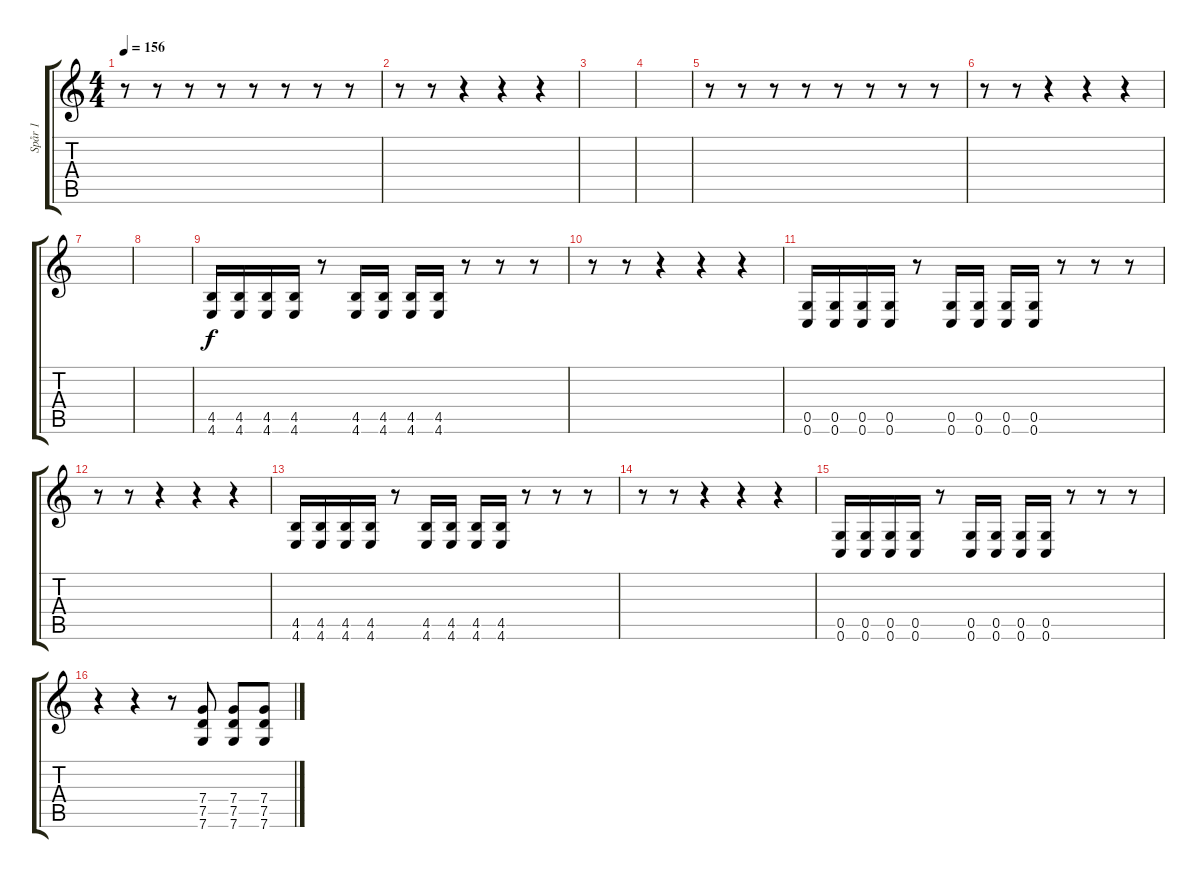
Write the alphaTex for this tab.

\track ("Spår 1" "Spår 1") {instrument distortionguitar}
\staff {score tabs}
\tuning (D4 A3 F3 C3 G2 C2) {hide}
\ts (4 4)
\tempo 156
\clef g2
\ks c
r.8{dy f} r.8 r.8 r.8 r.8 r.8 r.8 r.8 |
r.8 r.8 r.4 r.4 r.4 |
|
|
r.8 r.8 r.8 r.8 r.8 r.8 r.8 r.8 |
r.8 r.8 r.4 r.4 r.4 |
|
|
(4.5 4.6).16 (4.5 4.6).16 (4.5 4.6).16 (4.5 4.6).16 r.8 (4.5 4.6).16 (4.5 4.6).16 (4.5 4.6).16 (4.5 4.6).16 r.8 r.8 r.8 |
r.8 r.8 r.4 r.4 r.4 |
(0.5 0.6).16 (0.5 0.6).16 (0.5 0.6).16 (0.5 0.6).16 r.8 (0.5 0.6).16 (0.5 0.6).16 (0.5 0.6).16 (0.5 0.6).16 r.8 r.8 r.8 |
r.8 r.8 r.4 r.4 r.4 |
(4.5 4.6).16 (4.5 4.6).16 (4.5 4.6).16 (4.5 4.6).16 r.8 (4.5 4.6).16 (4.5 4.6).16 (4.5 4.6).16 (4.5 4.6).16 r.8 r.8 r.8 |
r.8 r.8 r.4 r.4 r.4 |
(0.5 0.6).16 (0.5 0.6).16 (0.5 0.6).16 (0.5 0.6).16 r.8 (0.5 0.6).16 (0.5 0.6).16 (0.5 0.6).16 (0.5 0.6).16 r.8 r.8 r.8 |
r.4 r.4 r.8 (7.4 7.5 7.6).8 (7.4 7.5 7.6).8 (7.4 7.5 7.6).8
